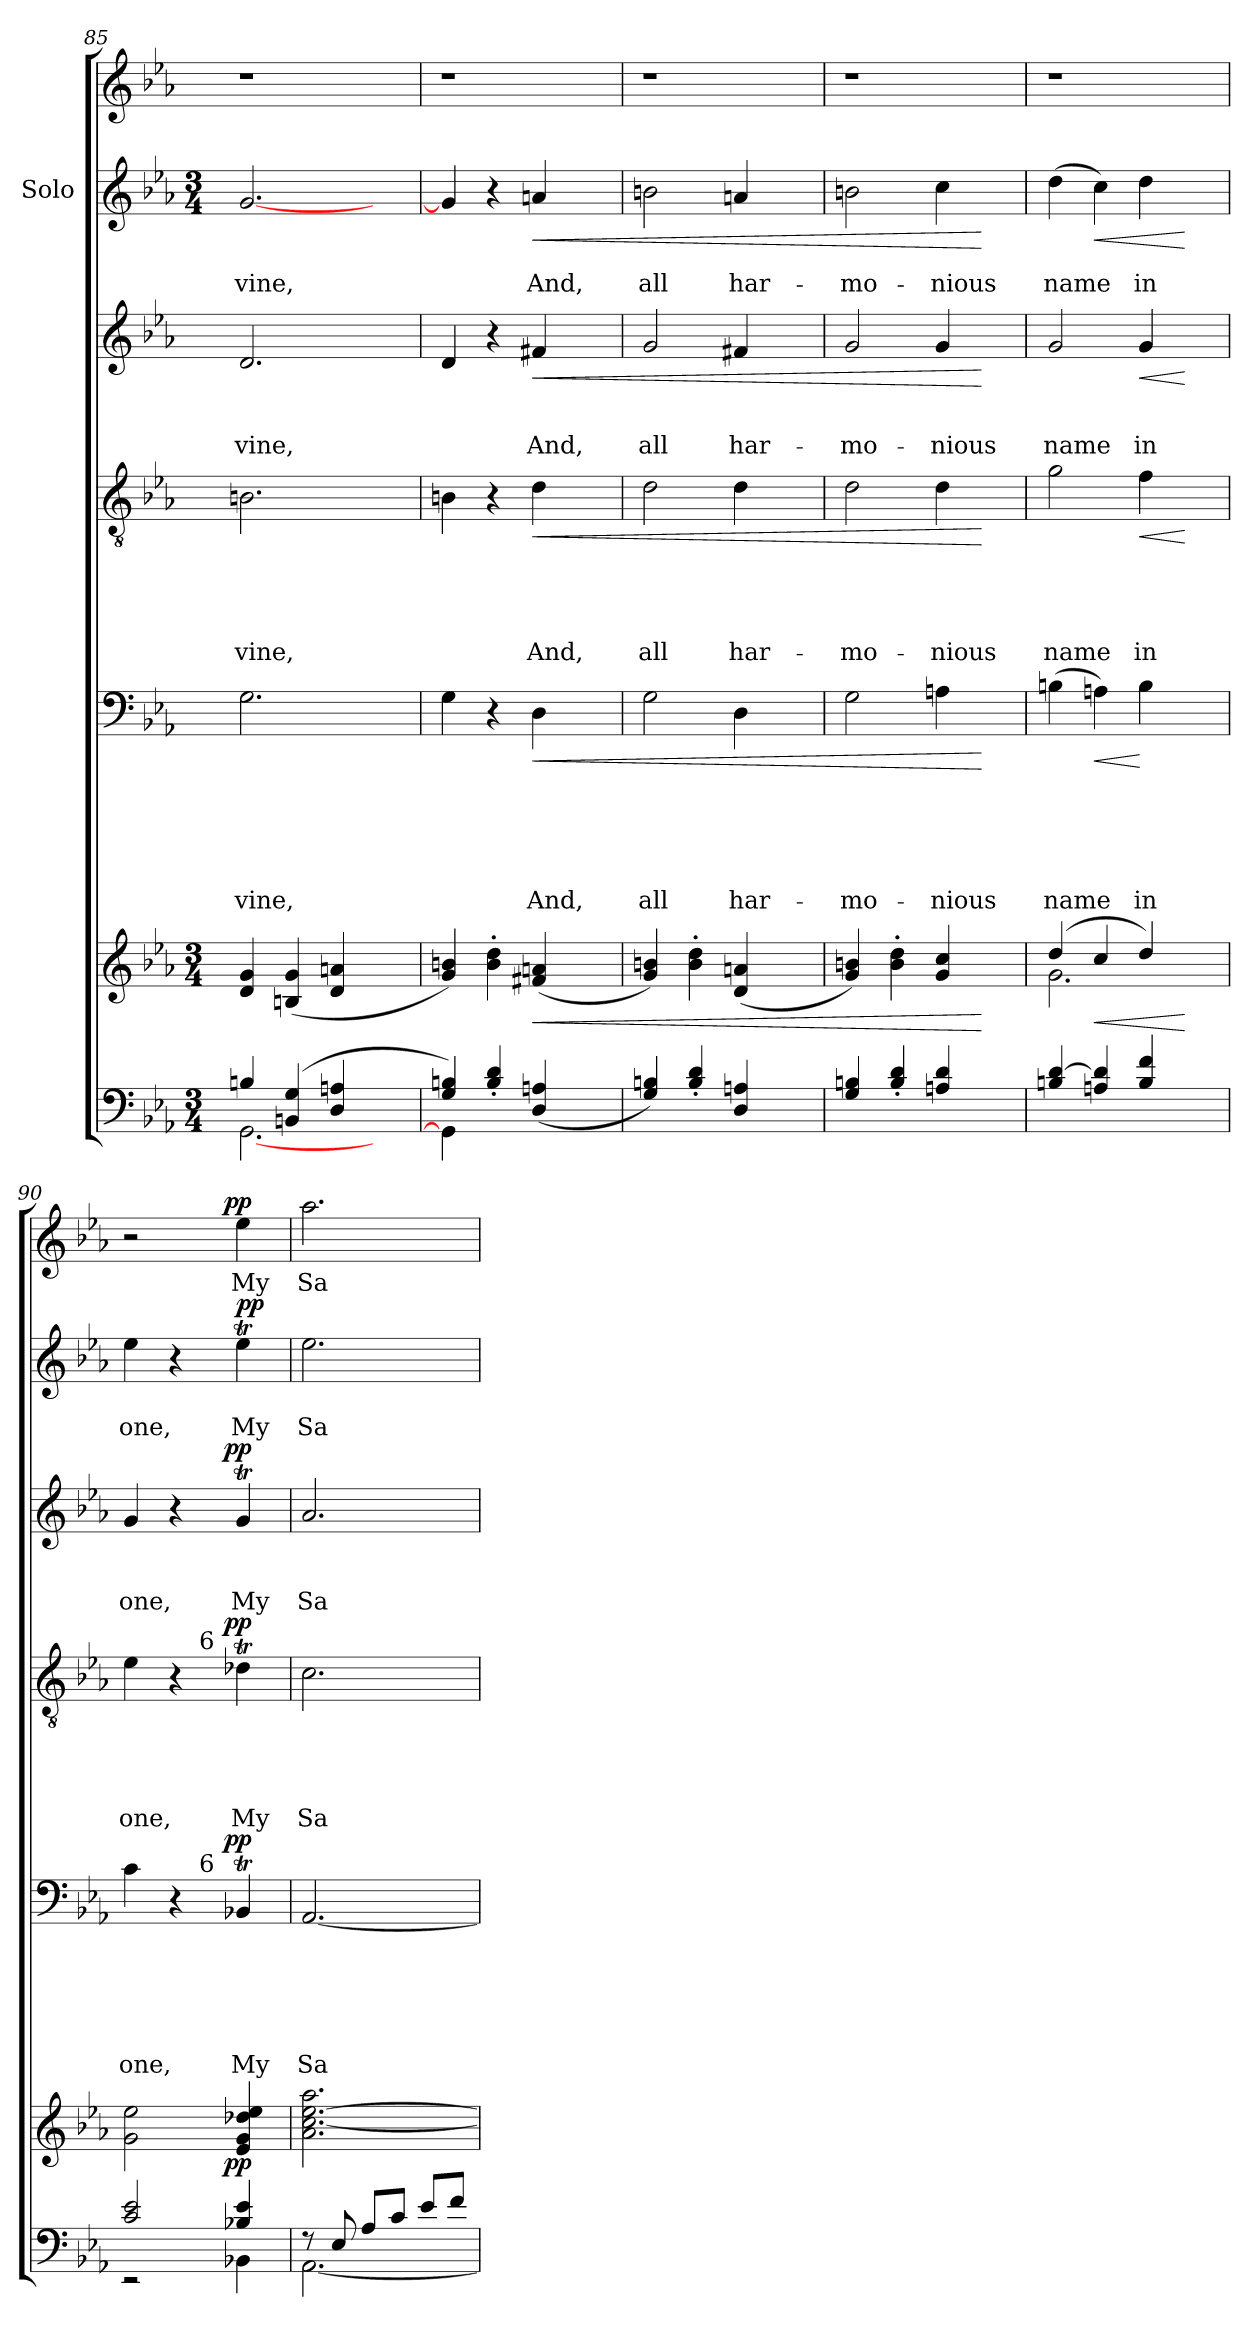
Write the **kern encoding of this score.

**kern	**kern	**dynam	**kern	**text	**text	**text	**text	**text	**text	**dynam	**kern	**text	**text	**text	**text	**text	**dynam	**kern	**text	**text	**text	**dynam	**kern	**text	**text	**dynam	**kern	**text	**dynam
*part7	*part6	*part6	*part5	*part5	*part5	*part5	*part5	*part5	*part5	*part5	*part4	*part4	*part4	*part4	*part4	*part4	*part4	*part3	*part3	*part3	*part3	*part3	*part2	*part2	*part2	*part2	*part1	*part1	*part1
*staff7	*staff6	*staff6	*staff5	*staff5	*staff5	*staff5	*staff5	*staff5	*staff5	*staff5	*staff4	*staff4	*staff4	*staff4	*staff4	*staff4	*staff4	*staff3	*staff3	*staff3	*staff3	*staff3	*staff2	*staff2	*staff2	*staff2	*staff1	*staff1	*staff1
*	*	*	*	*	*	*	*	*	*	*	*	*	*	*	*	*	*	*	*	*	*	*	*I"Solo	*	*	*	*	*	*
*clefF4	*clefG2	*	*clefF4	*	*	*	*	*	*	*	*clefGv2	*	*	*	*	*	*	*clefG2	*	*	*	*	*clefG2	*	*	*	*clefG2	*	*
*k[b-e-a-]	*k[b-e-a-]	*	*k[b-e-a-]	*	*	*	*	*	*	*	*k[b-e-a-]	*	*	*	*	*	*	*k[b-e-a-]	*	*	*	*	*k[b-e-a-]	*	*	*	*k[b-e-a-]	*	*
*E-:	*E-:	*	*E-:	*	*	*	*	*	*	*	*E-:	*	*	*	*	*	*	*E-:	*	*	*	*	*E-:	*	*	*	*E-:	*	*
*M3/4	*M3/4	*	*	*	*	*	*	*	*	*	*	*	*	*	*	*	*	*	*	*	*	*	*M3/4	*	*	*	*	*	*
=85	=85	=85	=85	=85	=85	=85	=85	=85	=85	=85	=85	=85	=85	=85	=85	=85	=85	=85	=85	=85	=85	=85	=85	=85	=85	=85	=85	=85	=85
*^	*	*	*	*	*	*	*	*	*	*	*	*	*	*	*	*	*	*	*	*	*	*	*	*	*	*	*	*	*
!	!	!	!	!	!	!	!	!	!	!LO:LY:b	!	!	!	!	!	!	!LO:LY:b	!	!	!	!	!LO:LY:b	!	!	!	!LO:LY:b	!	!	!	!
4Bn/	[<2.GG\	4d/ 4g/	.	2.G\	.	.	.	.	.	-vine,	.	2.Bn\	.	.	.	.	-vine,	.	2.d/	.	.	-vine,	.	[<2.g/	.	-vine,	.	1r	.	.
(4BBn/ 4G/	.	(<4Bn/ 4g/	.	.	.	.	.	.	.	.	.	.	.	.	.	.	.	.	.	.	.	.	.	.	.	.	.	.	.	.
4D/ 4An/	.	4d/ 4an/	.	.	.	.	.	.	.	.	.	.	.	.	.	.	.	.	.	.	.	.	.	.	.	.	.	.	.	.
4ryy	4ryy	4ryy	.	4ryy	.	.	.	.	.	.	.	4ryy	.	.	.	.	.	.	4ryy	.	.	.	.	4ryy	.	.	.	.	.	.
=86	=86	=86	=86	=86	=86	=86	=86	=86	=86	=86	=86	=86	=86	=86	=86	=86	=86	=86	=86	=86	=86	=86	=86	=86	=86	=86	=86	=86	=86	=86
4G/ 4Bn/)	4GG\]	4g/ 4bn/)	.	4G\	.	.	.	.	.	.	.	4B\	.	.	.	.	.	.	4d/	.	.	.	.	4g/]	.	.	.	1r	.	.
4B/'> 4d/'>	4ryy	4b\'> 4dd\'>	.	4r	.	.	.	.	.	.	.	4r	.	.	.	.	.	.	4r	.	.	.	.	4r	.	.	.	.	.	.
!	!	!	!LO:HP:b	!	!	!	!	!	!	!LO:LY:b	!LO:HP:b	!	!	!	!	!	!LO:LY:b	!LO:HP:b	!	!	!	!LO:LY:b	!LO:HP:b	!	!	!LO:LY:b	!LO:HP:b	!	!	!
(4D/ 4An/	2ryy	(<4f#X/ 4an/	<	4D\	.	.	.	.	.	And,	<	4d\	.	.	.	.	And,	<	4f#X/	.	.	And,	<	4an/	.	And,	<	.	.	.
4ryy	.	4ryy	.	4ryy	.	.	.	.	.	.	.	4ryy	.	.	.	.	.	.	4ryy	.	.	.	.	4ryy	.	.	.	.	.	.
*v	*v	*	*	*	*	*	*	*	*	*	*	*	*	*	*	*	*	*	*	*	*	*	*	*	*	*	*	*	*	*
=87	=87	=87	=87	=87	=87	=87	=87	=87	=87	=87	=87	=87	=87	=87	=87	=87	=87	=87	=87	=87	=87	=87	=87	=87	=87	=87	=87	=87	=87
!	!	!	!	!	!	!	!	!	!LO:LY:b	!	!	!	!	!	!	!LO:LY:b	!	!	!	!	!LO:LY:b	!	!	!	!LO:LY:b	!	!	!	!
4G/ 4Bn/)	4g/ 4bn/)	.	2G\	.	.	.	.	.	all	.	2d\	.	.	.	.	all	.	2g/	.	.	all	.	2bn\	.	all	.	1r	.	.
4B/'> 4d/'>	4b\'> 4dd\'>	.	.	.	.	.	.	.	.	.	.	.	.	.	.	.	.	.	.	.	.	.	.	.	.	.	.	.	.
!	!	!	!	!	!	!	!	!	!LO:LY:b	!	!	!	!	!	!	!LO:LY:b	!	!	!	!	!LO:LY:b	!	!	!	!LO:LY:b	!	!	!	!
4D/ 4An/	(<4d/ 4an/	.	4D\	.	.	.	.	.	har-	.	4d\	.	.	.	.	har-	.	4f#X/	.	.	har-	.	4an/	.	har-	.	.	.	.
4ryy	4ryy	.	4ryy	.	.	.	.	.	.	.	4ryy	.	.	.	.	.	.	4ryy	.	.	.	.	4ryy	.	.	.	.	.	.
=88	=88	=88	=88	=88	=88	=88	=88	=88	=88	=88	=88	=88	=88	=88	=88	=88	=88	=88	=88	=88	=88	=88	=88	=88	=88	=88	=88	=88	=88
!	!	!	!	!	!	!	!	!	!LO:LY:b	!	!	!	!	!	!	!LO:LY:b	!	!	!	!	!LO:LY:b	!	!	!	!LO:LY:b	!	!	!	!
4G/ 4Bn/	4g/ 4bn/)	.	2G\	.	.	.	.	.	-mo-	.	2d\	.	.	.	.	-mo-	.	2g/	.	.	-mo-	.	2bn\	.	-mo-	.	1r	.	.
4B/'> 4d/'>	4b\'> 4dd\'>	.	.	.	.	.	.	.	.	.	.	.	.	.	.	.	.	.	.	.	.	.	.	.	.	.	.	.	.
!	!	!	!	!	!	!	!	!	!LO:LY:b	!	!	!	!	!	!	!LO:LY:b	!	!	!	!	!LO:LY:b	!	!	!	!LO:LY:b	!	!	!	!
4An/ 4d/	4g/ 4cc/	.	4An\	.	.	.	.	.	-nious	.	4d\	.	.	.	.	-nious	.	4g/	.	.	-nious	.	4cc\	.	-nious	.	.	.	.
4ryy	4ryy	[	4ryy	.	.	.	.	.	.	[	4ryy	.	.	.	.	.	[	4ryy	.	.	.	[	4ryy	.	.	[	.	.	.
!!LO:PB:g=z
=89	=89	=89	=89	=89	=89	=89	=89	=89	=89	=89	=89	=89	=89	=89	=89	=89	=89	=89	=89	=89	=89	=89	=89	=89	=89	=89	=89	=89	=89
*	*^	*	*	*	*	*	*	*	*	*	*	*	*	*	*	*	*	*	*	*	*	*	*	*	*	*	*	*	*
!	!	!	!	!	!	!	!	!	!	!LO:LY:b	!	!	!	!	!	!	!LO:LY:b	!	!	!	!	!LO:LY:b	!	!	!	!LO:LY:b	!	!LO:N:vis=1	!	!
4Bn/ [>4d/	(4dd/	2.g\	.	(>4Bn\	.	.	.	.	.	name	.	2g\	.	.	.	.	name	.	2g/	.	.	name	.	(>4dd\	.	name	.	1r	.	.
!	!	!	!LO:HP:b	!	!	!	!	!	!	!	!LO:HP:b	!	!	!	!	!	!	!	!	!	!	!	!	!	!	!	!LO:HP:b	!	!	!
4An/ 4d/]	4cc/	.	<	4An\)	.	.	.	.	.	.	<	.	.	.	.	.	.	.	.	.	.	.	.	4cc\)	.	.	<	.	.	.
!	!	!	!	!	!	!	!	!	!	!LO:LY:b	!	!	!	!	!	!	!LO:LY:b	!LO:HP:b	!	!	!	!LO:LY:b	!LO:HP:b	!	!	!LO:LY:b	!	!	!	!
4B/ 4f/	4dd/)	.	.	4B\	.	.	.	.	.	in	[	4f\	.	.	.	.	in	<	4g/	.	.	in	<	4dd\	.	in	.	.	.	.
4ryy	4ryy	4ryy	[	4ryy	.	.	.	.	.	.	.	4ryy	.	.	.	.	.	[	4ryy	.	.	.	[	4ryy	.	.	[	.	.	.
=90	=90	=90	=90	=90	=90	=90	=90	=90	=90	=90	=90	=90	=90	=90	=90	=90	=90	=90	=90	=90	=90	=90	=90	=90	=90	=90	=90	=90	=90	=90
*^	*	*	*	*	*	*	*	*	*	*	*	*	*	*	*	*	*	*	*	*	*	*	*	*	*	*	*	*	*	*
!	!	!	!	!	!	!	!	!	!	!	!LO:LY:b	!	!	!	!	!	!	!LO:LY:b	!	!	!	!	!LO:LY:b	!	!	!	!LO:LY:b	!	!	!	!
*	*	*	*	*	*^	*	*	*	*	*	*	*	*^	*	*	*	*	*	*	*^	*	*	*	*	*	*	*	*	*^	*	*
*	*	*	*	*	*	*^	*	*	*	*	*	*	*	*	*^	*	*	*	*	*	*	*	*	*	*	*	*	*	*	*	*	*	*	*	*
2c/ 2e-/	2rEE	2g\ 2ee-\	4...ryy	.	4c\	4...ryy	4.ryy	.	.	.	.	.	one,	.	4e-\	4...ryy	4.ryy	.	.	.	.	one,	.	4g/	4...ryy	.	.	one,	.	4ee-\	.	one,	.	2r	4...ryy	.	.
.	.	.	.	.	4r	.	.	.	.	.	.	.	.	.	4r	.	.	.	.	.	.	.	.	4r	.	.	.	.	.	4r	.	.	.	.	.	.	.
!	!	!	!	!	!	!	!	!	!	!	!	!	!	!	!	!	!LO:TX:a:t=6	!	!	!	!	!	!	!	!	!	!	!	!	!	!	!	!	!	!	!	!
!	!	!	!	!	!	!	!LO:TX:a:t=6	!	!	!	!	!	!	!	!	!	!	!	!	!	!	!	!	!	!	!	!	!	!	!	!	!	!	!	!	!	!
.	.	.	.	.	.	.	4.ryy	.	.	.	.	.	.	.	.	.	4.ryy	.	.	.	.	.	.	.	.	.	.	.	.	.	.	.	.	.	.	.	.
!	!	!	!	!LO:DY:b	!	!	!	!	!	!	!	!	!	!LO:DY:a	!	!	!	!	!	!	!	!	!LO:DY:a	!	!	!	!	!	!LO:DY:a	!	!	!	!	!	!	!	!LO:DY:a
.	.	.	4ryy	pp	.	4ryy	.	.	.	.	.	.	.	pp	.	4ryy	.	.	.	.	.	.	pp	.	4ryy	.	.	.	pp	.	.	.	.	.	4ryy	.	pp
!	!	!	!	!	!	!	!	!	!	!	!	!	!LO:LY:b	!	!	!	!	!	!	!	!	!LO:LY:b	!	!	!	!	!	!LO:LY:b	!	!	!	!LO:LY:b	!LO:DY:a	!	!	!LO:LY:b	!
4B-X/ 4e-/	4BB-X\	4e-/ 4g/ 4dd-X/ 4ee-/	.	.	4BB-XT/	.	.	.	.	.	.	.	My	.	4d-XT\	.	.	.	.	.	.	My	.	4gt</	.	.	.	My	.	4ee-T>\	.	My	pp	4ee-\	.	My	.
.	.	.	32ryy	.	.	32ryy	.	.	.	.	.	.	.	.	.	32ryy	.	.	.	.	.	.	.	.	32ryy	.	.	.	.	.	.	.	.	.	32ryy	.	.
=91	=91	=91	=91	=91	=91	=91	=91	=91	=91	=91	=91	=91	=91	=91	=91	=91	=91	=91	=91	=91	=91	=91	=91	=91	=91	=91	=91	=91	=91	=91	=91	=91	=91	=91	=91	=91	=91
!	!	!	!	!	!	!	!	!	!	!	!	!	!LO:LY:b	!	!	!	!	!	!	!	!	!LO:LY:b	!	!	!	!	!	!LO:LY:b	!	!	!	!LO:LY:b	!	!	!	!LO:LY:b	!
*	*	*v	*v	*	*	*	*	*	*	*	*	*	*	*	*v	*v	*v	*	*	*	*	*	*	*v	*v	*	*	*	*	*	*	*	*	*v	*v	*	*
*	*	*	*	*v	*v	*v	*	*	*	*	*	*	*	*	*	*	*	*	*	*	*	*	*	*	*	*	*	*	*	*	*	*
8rF	[<2.AA-\	2.a-\ [<2.cc\ [>2.ee-\ 2.aa-\	.	[<2.AA-/	.	.	.	.	.	Sa-	.	2.c\	.	.	.	.	Sa-	.	2.a-/	.	.	Sa-	.	2.ee-\	.	Sa-	.	2.aa-\	Sa-	.
8E-/	.	.	.	.	.	.	.	.	.	.	.	.	.	.	.	.	.	.	.	.	.	.	.	.	.	.	.	.	.	.
8A-/L	.	.	.	.	.	.	.	.	.	.	.	.	.	.	.	.	.	.	.	.	.	.	.	.	.	.	.	.	.	.
8c/J	.	.	.	.	.	.	.	.	.	.	.	.	.	.	.	.	.	.	.	.	.	.	.	.	.	.	.	.	.	.
8e-/L	.	.	.	.	.	.	.	.	.	.	.	.	.	.	.	.	.	.	.	.	.	.	.	.	.	.	.	.	.	.
8f/J	.	.	.	.	.	.	.	.	.	.	.	.	.	.	.	.	.	.	.	.	.	.	.	.	.	.	.	.	.	.
*v	*v	*	*	*	*	*	*	*	*	*	*	*	*	*	*	*	*	*	*	*	*	*	*	*	*	*	*	*	*	*
=	=	=	=	=	=	=	=	=	=	=	=	=	=	=	=	=	=	=	=	=	=	=	=	=	=	=	=	=	=
*-	*-	*-	*-	*-	*-	*-	*-	*-	*-	*-	*-	*-	*-	*-	*-	*-	*-	*-	*-	*-	*-	*-	*-	*-	*-	*-	*-	*-	*-
